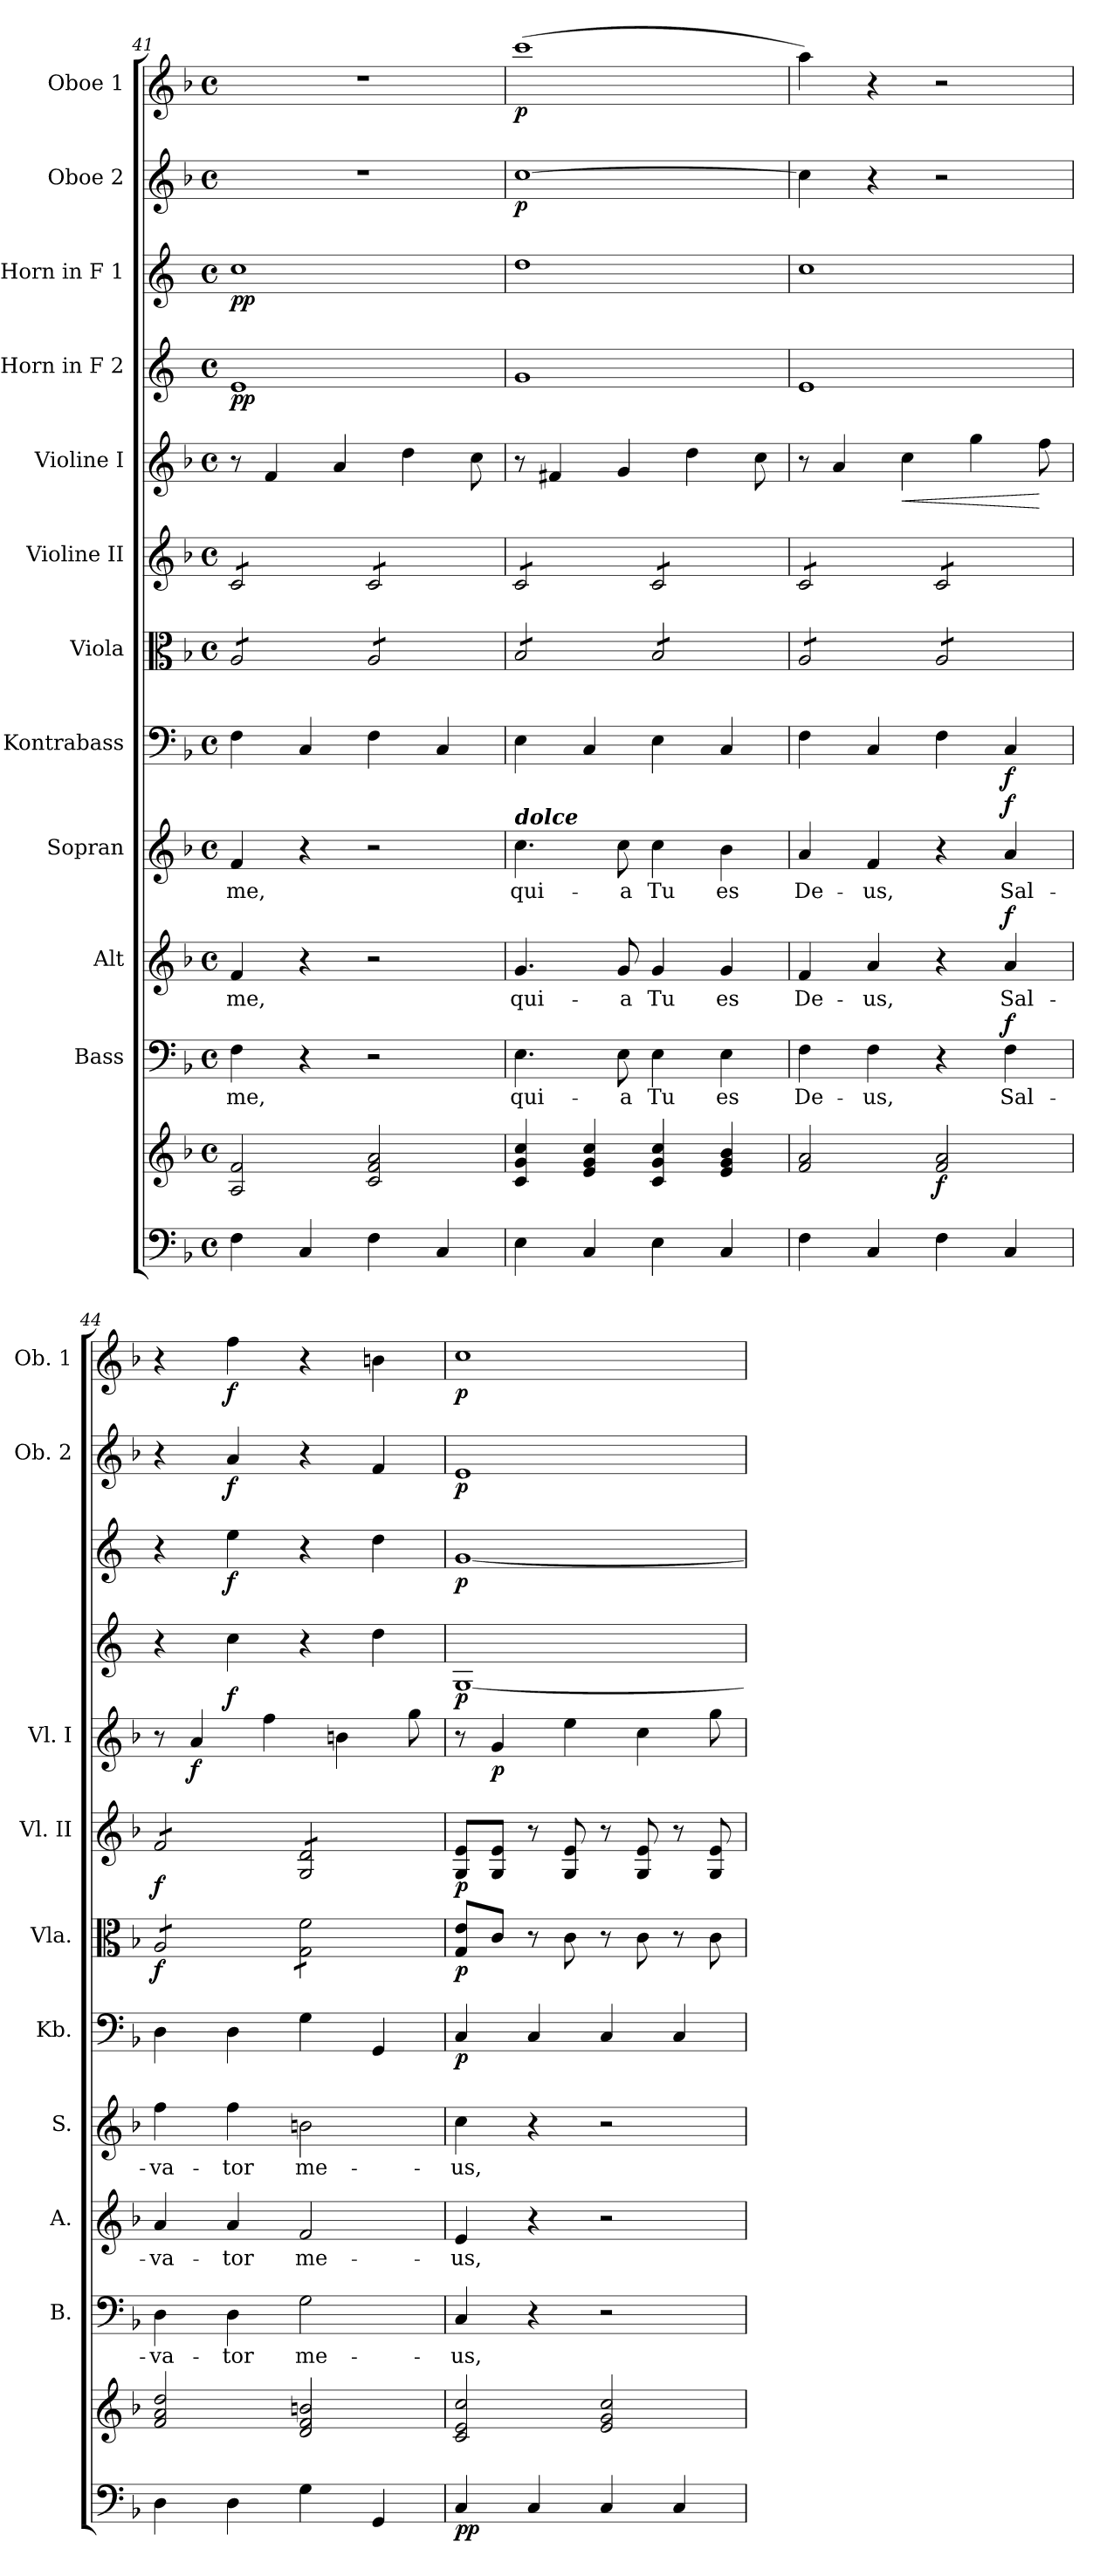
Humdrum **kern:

**kern	**kern	**dynam	**kern	**text	**dynam	**kern	**text	**dynam	**kern	**text	**dynam	**kern	**dynam	**kern	**dynam	**kern	**dynam	**kern	**dynam	**kern	**dynam	**kern	**dynam	**kern	**dynam	**kern	**dynam
*part12	*part12	*part12	*part11	*part11	*part11	*part10	*part10	*part10	*part9	*part9	*part9	*part8	*part8	*part7	*part7	*part6	*part6	*part5	*part5	*part4	*part4	*part3	*part3	*part2	*part2	*part1	*part1
*staff13	*staff12	*staff12/13	*staff11	*staff11	*staff11	*staff10	*staff10	*staff10	*staff9	*staff9	*staff9	*staff8	*staff8	*staff7	*staff7	*staff6	*staff6	*staff5	*staff5	*staff4	*staff4	*staff3	*staff3	*staff2	*staff2	*staff1	*staff1
*	*	*	*I"Bass	*	*	*I"Alt	*	*	*I"Sopran	*	*	*I"Kontrabass	*	*I"Viola	*	*I"Violine II	*	*I"Violine I	*	*I"Horn in F 2	*	*I"Horn in F 1	*	*I"Oboe 2	*	*I"Oboe 1	*
*	*	*	*I'B.	*	*	*I'A.	*	*	*I'S.	*	*	*I'Kb.	*	*I'Vla.	*	*I'Vl. II	*	*I'Vl. I	*	*	*	*	*	*I'Ob. 2	*	*I'Ob. 1	*
*clefF4	*clefG2	*	*clefF4	*	*	*clefG2	*	*	*clefG2	*	*	*clefF4	*	*clefC3	*	*clefG2	*	*clefG2	*	*clefG2	*	*clefG2	*	*clefG2	*	*clefG2	*
*	*	*	*	*	*	*	*	*	*	*	*	*ITrd7c12	*	*	*	*	*	*	*	*ITrd4c7	*	*ITrd4c7	*	*	*	*	*
*k[b-]	*k[b-]	*	*k[b-]	*	*	*k[b-]	*	*	*k[b-]	*	*	*k[b-]	*	*k[b-]	*	*k[b-]	*	*k[b-]	*	*k[b-]	*	*k[b-]	*	*k[b-]	*	*k[b-]	*
*F:	*F:	*	*F:	*	*	*F:	*	*	*F:	*	*	*F:	*	*F:	*	*F:	*	*F:	*	*F:	*	*F:	*	*F:	*	*F:	*
*M4/4	*M4/4	*	*M4/4	*	*	*M4/4	*	*	*M4/4	*	*	*M4/4	*	*M4/4	*	*M4/4	*	*M4/4	*	*M4/4	*	*M4/4	*	*M4/4	*	*M4/4	*
*met(c)	*met(c)	*	*met(c)	*	*	*met(c)	*	*	*met(c)	*	*	*met(c)	*	*met(c)	*	*met(c)	*	*met(c)	*	*met(c)	*	*met(c)	*	*met(c)	*	*met(c)	*
=41	=41	=41	=41	=41	=41	=41	=41	=41	=41	=41	=41	=41	=41	=41	=41	=41	=41	=41	=41	=41	=41	=41	=41	=41	=41	=41	=41
!	!	!	!	!LO:LY:b	!	!	!LO:LY:b	!	!	!LO:LY:b	!	!	!	!	!	!	!	!	!	!	!LO:DY:b	!	!LO:DY:b	!	!	!	!
*	*	*	*	*	*	*	*	*	*	*	*	*	*	*tremolo	*	*	*	*	*	*	*	*	*	*	*	*	*
*	*	*	*	*	*	*	*	*	*	*	*	*	*	*	*	*tremolo	*	*	*	*	*	*	*	*	*	*	*
4F\	2A/ 2f/	.	4F\	me,	.	4f/	me,	.	4f/	me,	.	4FF\	.	8A/L	.	8c/L	.	8r	.	1A	pp	1f	pp	1r	.	1r	.
.	.	.	.	.	.	.	.	.	.	.	.	.	.	8A/	.	8c/	.	4f/	.	.	.	.	.	.	.	.	.
4C/	.	.	4r	.	.	4r	.	.	4r	.	.	4CC/	.	8A/	.	8c/	.	.	.	.	.	.	.	.	.	.	.
.	.	.	.	.	.	.	.	.	.	.	.	.	.	8A/J	.	8c/J	.	4a/	.	.	.	.	.	.	.	.	.
4F\	2c/ 2f/ 2a/	.	2r	.	.	2r	.	.	2r	.	.	4FF\	.	8A/L	.	8c/L	.	.	.	.	.	.	.	.	.	.	.
.	.	.	.	.	.	.	.	.	.	.	.	.	.	8A/	.	8c/	.	4dd\	.	.	.	.	.	.	.	.	.
4C/	.	.	.	.	.	.	.	.	.	.	.	4CC/	.	8A/	.	8c/	.	.	.	.	.	.	.	.	.	.	.
.	.	.	.	.	.	.	.	.	.	.	.	.	.	8A/J	.	8c/J	.	8cc\	.	.	.	.	.	.	.	.	.
=42	=42	=42	=42	=42	=42	=42	=42	=42	=42	=42	=42	=42	=42	=42	=42	=42	=42	=42	=42	=42	=42	=42	=42	=42	=42	=42	=42
!	!	!	!	!	!	!	!	!	!LO:TX:a:Bi:t=dolce	!	!	!	!	!	!	!	!	!	!	!	!	!	!	!	!	!	!
!	!	!	!	!LO:LY:b	!	!	!LO:LY:b	!	!	!LO:LY:b	!	!	!	!	!	!	!	!	!	!	!	!	!	!	!LO:DY:b	!	!LO:DY:b
4E\	4c/ 4g/ 4cc/	.	4.E\	qui-	.	4.g/	qui-	.	4.cc\	qui-	.	4EE\	.	8B-/L	.	8c/L	.	8r	.	1c	.	1g	.	[1cc	p	(>1ccc	p
.	.	.	.	.	.	.	.	.	.	.	.	.	.	8B-/	.	8c/	.	4f#X/	.	.	.	.	.	.	.	.	.
4C/	4e/ 4g/ 4cc/	.	.	.	.	.	.	.	.	.	.	4CC/	.	8B-/	.	8c/	.	.	.	.	.	.	.	.	.	.	.
!	!	!	!	!LO:LY:b	!	!	!LO:LY:b	!	!	!LO:LY:b	!	!	!	!	!	!	!	!	!	!	!	!	!	!	!	!	!
.	.	.	8E\	-a	.	8g/	-a	.	8cc\	-a	.	.	.	8B-/J	.	8c/J	.	4g/	.	.	.	.	.	.	.	.	.
!	!	!	!	!LO:LY:b	!	!	!LO:LY:b	!	!	!LO:LY:b	!	!	!	!	!	!	!	!	!	!	!	!	!	!	!	!	!
4E\	4c/ 4g/ 4cc/	.	4E\	Tu	.	4g/	Tu	.	4cc\	Tu	.	4EE\	.	8B-/L	.	8c/L	.	.	.	.	.	.	.	.	.	.	.
.	.	.	.	.	.	.	.	.	.	.	.	.	.	8B-/	.	8c/	.	4dd\	.	.	.	.	.	.	.	.	.
!	!	!	!	!LO:LY:b	!	!	!LO:LY:b	!	!	!LO:LY:b	!	!	!	!	!	!	!	!	!	!	!	!	!	!	!	!	!
4C/	4e/ 4g/ 4b-/	.	4E\	es	.	4g/	es	.	4b-\	es	.	4CC/	.	8B-/	.	8c/	.	.	.	.	.	.	.	.	.	.	.
.	.	.	.	.	.	.	.	.	.	.	.	.	.	8B-/J	.	8c/J	.	8cc\	.	.	.	.	.	.	.	.	.
=43	=43	=43	=43	=43	=43	=43	=43	=43	=43	=43	=43	=43	=43	=43	=43	=43	=43	=43	=43	=43	=43	=43	=43	=43	=43	=43	=43
!	!	!	!	!LO:LY:b	!	!	!LO:LY:b	!	!	!LO:LY:b	!	!	!	!	!	!	!	!	!	!	!	!	!	!	!	!	!
4F\	2f/ 2a/	.	4F\	De-	.	4f/	De-	.	4a/	De-	.	4FF\	.	8A/L	.	8c/L	.	8r	.	1A	.	1f	.	4cc\]	.	4aa\)	.
.	.	.	.	.	.	.	.	.	.	.	.	.	.	8A/	.	8c/	.	4a/	.	.	.	.	.	.	.	.	.
!	!	!	!	!LO:LY:b	!	!	!LO:LY:b	!	!	!LO:LY:b	!	!	!	!	!	!	!	!	!	!	!	!	!	!	!	!	!
4C/	.	.	4F\	-us,	.	4a/	-us,	.	4f/	-us,	.	4CC/	.	8A/	.	8c/	.	.	.	.	.	.	.	4r	.	4r	.
!	!	!	!	!	!	!	!	!	!	!	!	!	!	!	!	!	!	!	!LO:HP:b	!	!	!	!	!	!	!	!
.	.	.	.	.	.	.	.	.	.	.	.	.	.	8A/J	.	8c/J	.	4cc\	<	.	.	.	.	.	.	.	.
!	!	!LO:DY:b	!	!	!	!	!	!	!	!	!	!	!	!	!	!	!	!	!	!	!	!	!	!	!	!	!
4F\	2f/ 2a/	f	4r	.	.	4r	.	.	4r	.	.	4FF\	.	8A/L	.	8c/L	.	.	.	.	.	.	.	2r	.	2r	.
.	.	.	.	.	.	.	.	.	.	.	.	.	.	8A/	.	8c/	.	4gg\	.	.	.	.	.	.	.	.	.
!	!	!	!	!LO:LY:b	!LO:DY:a	!	!LO:LY:b	!LO:DY:a	!	!LO:LY:b	!LO:DY:a	!	!LO:DY:b	!	!	!	!	!	!	!	!	!	!	!	!	!	!
4C/	.	.	4F\	Sal-	f	4a/	Sal-	f	4a/	Sal-	f	4CC/	f	8A/	.	8c/	.	.	.	.	.	.	.	.	.	.	.
.	.	.	.	.	.	.	.	.	.	.	.	.	.	8A/J	.	8c/J	.	8ff\	[	.	.	.	.	.	.	.	.
=44	=44	=44	=44	=44	=44	=44	=44	=44	=44	=44	=44	=44	=44	=44	=44	=44	=44	=44	=44	=44	=44	=44	=44	=44	=44	=44	=44
!	!	!	!	!LO:LY:b	!	!	!LO:LY:b	!	!	!LO:LY:b	!	!	!	!	!LO:DY:b	!	!LO:DY:b	!	!	!	!	!	!	!	!	!	!
4D\	2f/ 2a/ 2dd/	.	4D\	-va-	.	4a/	-va-	.	4ff\	-va-	.	4DD\	.	8A/L	f	8f/L	f	8r	.	4r	.	4r	.	4r	.	4r	.
!	!	!	!	!	!	!	!	!	!	!	!	!	!	!	!	!	!	!	!LO:DY:b	!	!	!	!	!	!	!	!
.	.	.	.	.	.	.	.	.	.	.	.	.	.	8A/	.	8f/	.	4a/	f	.	.	.	.	.	.	.	.
!	!	!	!	!LO:LY:b	!	!	!LO:LY:b	!	!	!LO:LY:b	!	!	!	!	!	!	!	!	!	!	!LO:DY:b	!	!LO:DY:b	!	!LO:DY:b	!	!LO:DY:b
4D\	.	.	4D\	-tor	.	4a/	-tor	.	4ff\	-tor	.	4DD\	.	8A/	.	8f/	.	.	.	4f\	f	4a\	f	4a/	f	4ff\	f
.	.	.	.	.	.	.	.	.	.	.	.	.	.	8A/J	.	8f/J	.	4ff\	.	.	.	.	.	.	.	.	.
!	!	!	!	!LO:LY:b	!	!	!LO:LY:b	!	!	!LO:LY:b	!	!	!	!	!	!	!	!	!	!	!	!	!	!	!	!	!
4G\	2d/ 2f/ 2bn/	.	2G\	me-	.	2f/	me-	.	2bn\	me-	.	4GG\	.	8G\ 8f\L	.	8G/ 8d/L	.	.	.	4r	.	4r	.	4r	.	4r	.
.	.	.	.	.	.	.	.	.	.	.	.	.	.	8G\ 8f\	.	8G/ 8d/	.	4bn\	.	.	.	.	.	.	.	.	.
4GG/	.	.	.	.	.	.	.	.	.	.	.	4GGG/	.	8G\ 8f\	.	8G/ 8d/	.	.	.	4g\	.	4g\	.	4f/	.	4bn\	.
.	.	.	.	.	.	.	.	.	.	.	.	.	.	8G\ 8f\J	.	8G/ 8d/J	.	8gg\	.	.	.	.	.	.	.	.	.
*	*	*	*	*	*	*	*	*	*	*	*	*	*	*	*	*Xtremolo	*	*	*	*	*	*	*	*	*	*	*
*	*	*	*	*	*	*	*	*	*	*	*	*	*	*Xtremolo	*	*	*	*	*	*	*	*	*	*	*	*	*
!!LO:PB:g=z
=45	=45	=45	=45	=45	=45	=45	=45	=45	=45	=45	=45	=45	=45	=45	=45	=45	=45	=45	=45	=45	=45	=45	=45	=45	=45	=45	=45
!	!	!LO:DY:b=2	!	!LO:LY:b	!	!	!LO:LY:b	!	!	!LO:LY:b	!	!	!	!	!	!	!	!	!	!	!	!	!	!	!	!	!
!	!	!LO:DY:n=1:b	!	!	!	!	!	!	!	!	!	!	!LO:DY:b	!	!LO:DY:b	!	!LO:DY:b	!	!	!	!LO:DY:b	!	!LO:DY:b	!	!LO:DY:b	!	!LO:DY:b
4C/	2c/ 2e/ 2cc/	p p	4C/	-us,	.	4e/	-us,	.	4cc\	-us,	.	4CC/	p	8G/ 8e/L	p	8G/ 8e/L	p	8r	.	[1C	p	[1c	p	1e	p	1cc	p
!	!	!	!	!	!	!	!	!	!	!	!	!	!	!	!	!	!	!	!LO:DY:b	!	!	!	!	!	!	!	!
.	.	.	.	.	.	.	.	.	.	.	.	.	.	8c/J	.	8G/ 8e/J	.	4g/	p	.	.	.	.	.	.	.	.
4C/	.	.	4r	.	.	4r	.	.	4r	.	.	4CC/	.	8r	.	8r	.	.	.	.	.	.	.	.	.	.	.
.	.	.	.	.	.	.	.	.	.	.	.	.	.	8c\	.	8G/ 8e/	.	4ee\	.	.	.	.	.	.	.	.	.
4C/	2e/ 2g/ 2cc/	.	2r	.	.	2r	.	.	2r	.	.	4CC/	.	8r	.	8r	.	.	.	.	.	.	.	.	.	.	.
.	.	.	.	.	.	.	.	.	.	.	.	.	.	8c\	.	8G/ 8e/	.	4cc\	.	.	.	.	.	.	.	.	.
4C/	.	.	.	.	.	.	.	.	.	.	.	4CC/	.	8r	.	8r	.	.	.	.	.	.	.	.	.	.	.
.	.	.	.	.	.	.	.	.	.	.	.	.	.	8c\	.	8G/ 8e/	.	8gg\	.	.	.	.	.	.	.	.	.
=	=	=	=	=	=	=	=	=	=	=	=	=	=	=	=	=	=	=	=	=	=	=	=	=	=	=	=
*-	*-	*-	*-	*-	*-	*-	*-	*-	*-	*-	*-	*-	*-	*-	*-	*-	*-	*-	*-	*-	*-	*-	*-	*-	*-	*-	*-
